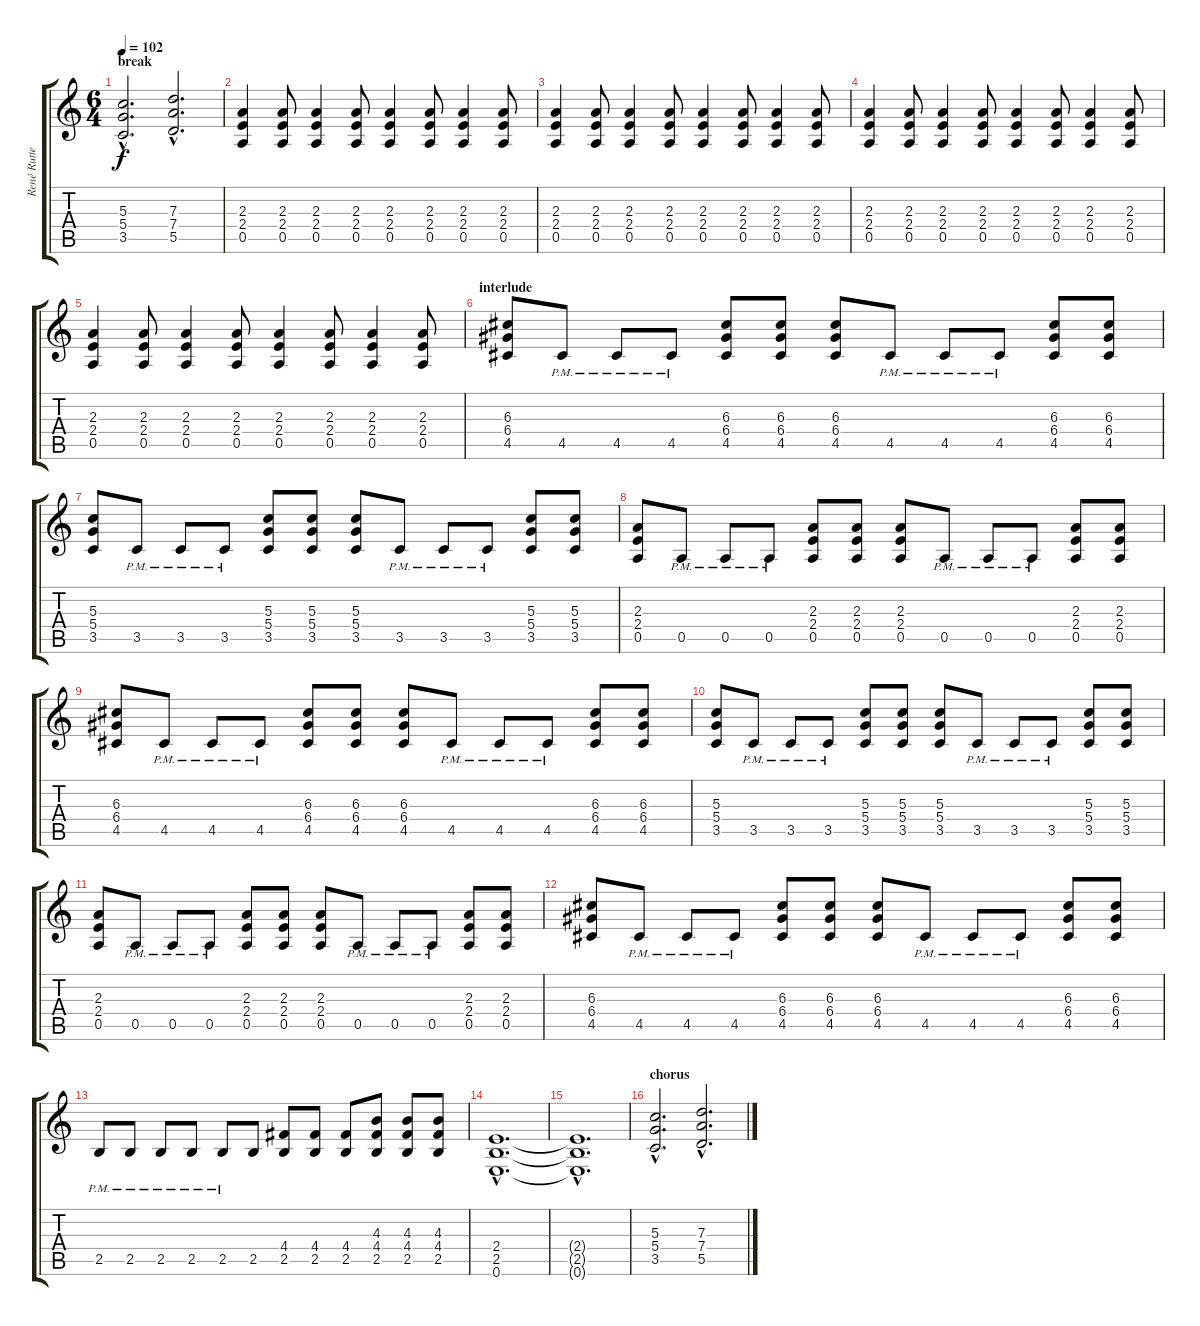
\track ("René Rutten" "René Rutte") {instrument distortionguitar}
\staff {score tabs}
\tuning (E4 B3 G3 D3 A2 E2) {hide}
\ts (6 4)
\section ("" "break")
\tempo 102
\clef g2
\ks c
(5.3{hac} 5.4{hac} 3.5{hac}).2{d dy f} (7.3{hac} 7.4{hac} 5.5{hac}).2{d} |
(2.3 2.4 0.5).4 (2.3 2.4 0.5).8 (2.3 2.4 0.5).4 (2.3 2.4 0.5).8 (2.3 2.4 0.5).4 (2.3 2.4 0.5).8 (2.3 2.4 0.5).4 (2.3 2.4 0.5).8 |
(2.3 2.4 0.5).4 (2.3 2.4 0.5).8 (2.3 2.4 0.5).4 (2.3 2.4 0.5).8 (2.3 2.4 0.5).4 (2.3 2.4 0.5).8 (2.3 2.4 0.5).4 (2.3 2.4 0.5).8 |
(2.3 2.4 0.5).4 (2.3 2.4 0.5).8 (2.3 2.4 0.5).4 (2.3 2.4 0.5).8 (2.3 2.4 0.5).4 (2.3 2.4 0.5).8 (2.3 2.4 0.5).4 (2.3 2.4 0.5).8 |
(2.3 2.4 0.5).4 (2.3 2.4 0.5).8 (2.3 2.4 0.5).4 (2.3 2.4 0.5).8 (2.3 2.4 0.5).4 (2.3 2.4 0.5).8 (2.3 2.4 0.5).4 (2.3 2.4 0.5).8 |
\section ("" "interlude")
(6.3 6.4 4.5).8{volume 10} 4.5{pm}.8 4.5{pm}.8 4.5{pm}.8 (6.3 6.4 4.5).8 (6.3 6.4 4.5).8 (6.3 6.4 4.5).8 4.5{pm}.8 4.5{pm}.8 4.5{pm}.8 (6.3 6.4 4.5).8 (6.3 6.4 4.5).8 |
(5.3 5.4 3.5).8 3.5{pm}.8 3.5{pm}.8 3.5{pm}.8 (5.3 5.4 3.5).8 (5.3 5.4 3.5).8 (5.3 5.4 3.5).8 3.5{pm}.8 3.5{pm}.8 3.5{pm}.8 (5.3 5.4 3.5).8 (5.3 5.4 3.5).8 |
(2.3 2.4 0.5).8 0.5{pm}.8 0.5{pm}.8 0.5{pm}.8 (2.3 2.4 0.5).8 (2.3 2.4 0.5).8 (2.3 2.4 0.5).8 0.5{pm}.8 0.5{pm}.8 0.5{pm}.8 (2.3 2.4 0.5).8 (2.3 2.4 0.5).8 |
(6.3 6.4 4.5).8 4.5{pm}.8 4.5{pm}.8 4.5{pm}.8 (6.3 6.4 4.5).8 (6.3 6.4 4.5).8 (6.3 6.4 4.5).8 4.5{pm}.8 4.5{pm}.8 4.5{pm}.8 (6.3 6.4 4.5).8 (6.3 6.4 4.5).8 |
(5.3 5.4 3.5).8 3.5{pm}.8 3.5{pm}.8 3.5{pm}.8 (5.3 5.4 3.5).8 (5.3 5.4 3.5).8 (5.3 5.4 3.5).8 3.5{pm}.8 3.5{pm}.8 3.5{pm}.8 (5.3 5.4 3.5).8 (5.3 5.4 3.5).8 |
(2.3 2.4 0.5).8 0.5{pm}.8 0.5{pm}.8 0.5{pm}.8 (2.3 2.4 0.5).8 (2.3 2.4 0.5).8 (2.3 2.4 0.5).8 0.5{pm}.8 0.5{pm}.8 0.5{pm}.8 (2.3 2.4 0.5).8 (2.3 2.4 0.5).8 |
(6.3 6.4 4.5).8 4.5{pm}.8 4.5{pm}.8 4.5{pm}.8 (6.3 6.4 4.5).8 (6.3 6.4 4.5).8 (6.3 6.4 4.5).8 4.5{pm}.8 4.5{pm}.8 4.5{pm}.8 (6.3 6.4 4.5).8 (6.3 6.4 4.5).8 |
2.5{pm}.8 2.5{pm}.8 2.5{pm}.8 2.5{pm}.8 2.5{pm}.8 2.5.8 (4.4 2.5).8 (4.4 2.5).8 (4.4 2.5).8 (4.3 4.4 2.5).8 (4.3 4.4 2.5).8 (4.3 4.4 2.5).8 |
(2.4{hac} 2.5{hac} 0.6{hac}).1{d volume 14} |
(2.4{hac t} 2.5{hac t} 0.6{hac t}).1{d} |
\section ("" "chorus")
(5.3{hac} 5.4{hac} 3.5{hac}).2{d} (7.3{hac} 7.4{hac} 5.5{hac}).2{d}
